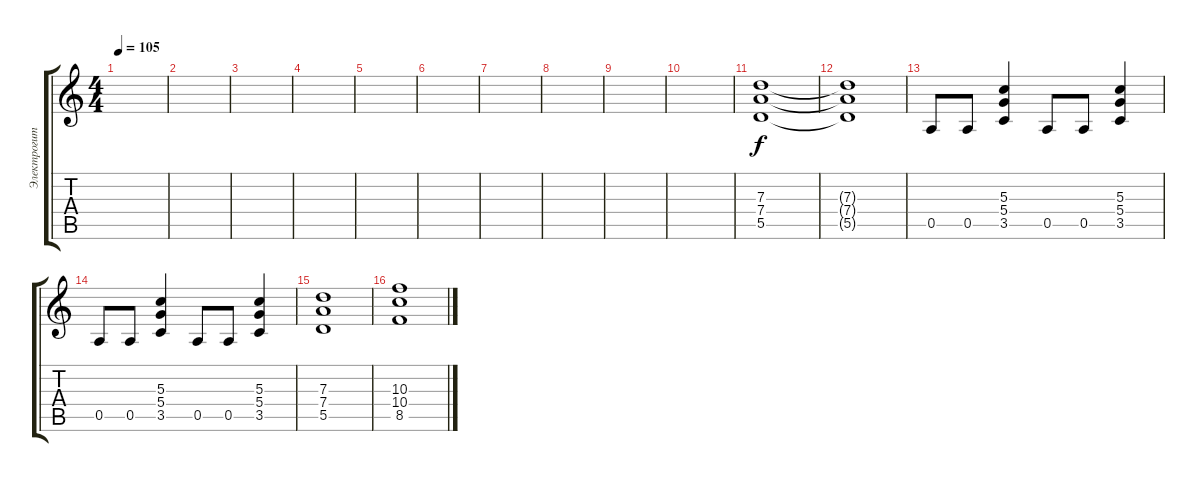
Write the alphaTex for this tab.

\track ("Электрогитара" "Электрогит") {instrument distortionguitar}
\staff {score tabs}
\tuning (E4 B3 G3 D3 A2 E2) {hide}
\ts (4 4)
\tempo 105
\clef g2
\ks c
|
|
|
|
|
|
|
|
|
|
(7.3 7.4 5.5).1 |
(7.3{t} 7.4{t} 5.5{t}).1 |
0.5.8 0.5.8 (5.3 5.4 3.5).4 0.5.8 0.5.8 (5.3 5.4 3.5).4 |
0.5.8 0.5.8 (5.3 5.4 3.5).4 0.5.8 0.5.8 (5.3 5.4 3.5).4 |
(7.3 7.4 5.5).1 |
(10.3 10.4 8.5).1
